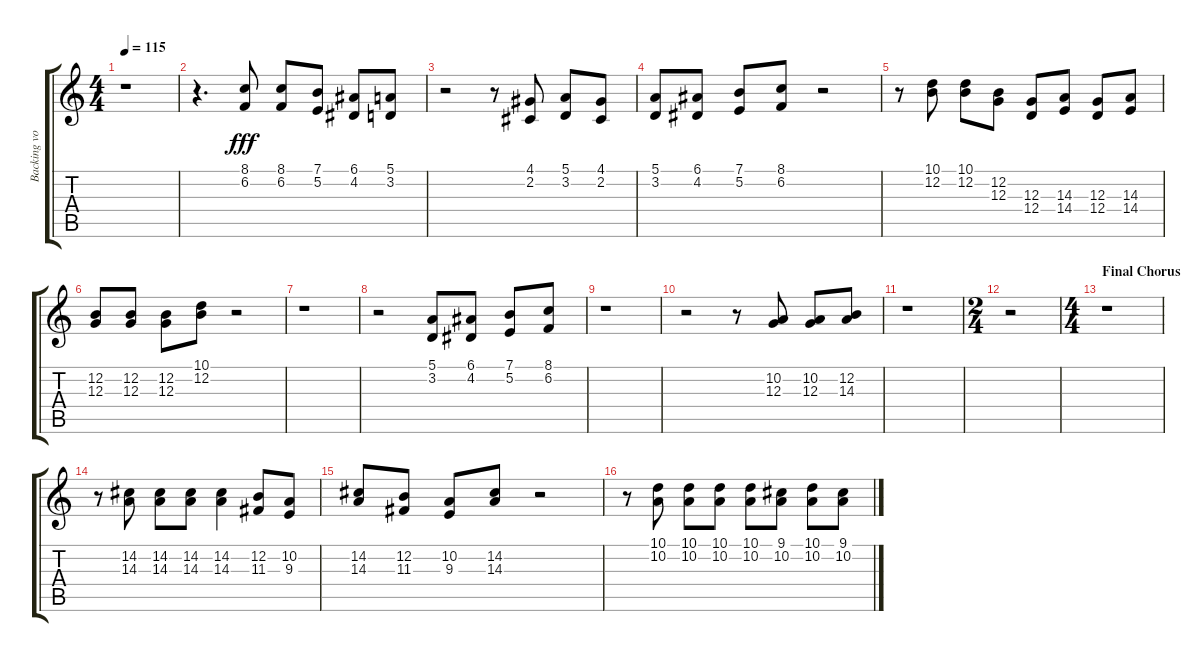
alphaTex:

\track ("Backing vocals" "Backing vo") {instrument choiraahs}
\staff {score tabs}
\tuning (E4 B3 G3 D3 A2 E2) {hide}
\ts (4 4)
\tempo 115
\clef g2
\ks c
r.1{dy fff} |
r.4{d} (8.1 6.2).8 (8.1 6.2).8 (7.1 5.2).8 (6.1 4.2).8 (5.1 3.2).8 |
r.2 r.8 (4.1 2.2).8 (5.1 3.2).8 (4.1 2.2).8 |
(5.1 3.2).8 (6.1 4.2).8 (7.1 5.2).8 (8.1 6.2).8 r.2 |
r.8 (10.1 12.2).8 (10.1 12.2).8{txt " "} (12.2 12.3).8 (12.3 12.4).8 (14.3 14.4).8 (12.3 12.4).8 (14.3 14.4).8 |
(12.2 12.3).8{txt " "} (12.2 12.3).8 (12.2 12.3).8 (10.1 12.2).8 r.2 |
r.1 |
r.2 (5.1 3.2).8 (6.1 4.2).8 (7.1 5.2).8 (8.1 6.2).8 |
r.1 |
r.2{txt " "} r.8 (10.2 12.3).8{txt " "} (10.2 12.3).8 (12.2 14.3).8 |
r.1 |
\ts (2 4)
r.2 |
\ts (4 4)
\section ("" "Final Chorus")
r.1 |
r.8 (14.2 14.3).8 (14.2 14.3).8 (14.2 14.3).8 (14.2 14.3).4 (12.2 11.3).8 (10.2 9.3).8 |
(14.2 14.3).8 (12.2 11.3).8 (10.2 9.3).8 (14.2 14.3).8 r.2 |
r.8 (10.1 10.2).8 (10.1 10.2).8 (10.1 10.2).8 (10.1 10.2).8 (9.1 10.2).8 (10.1 10.2).8 (9.1 10.2).8
